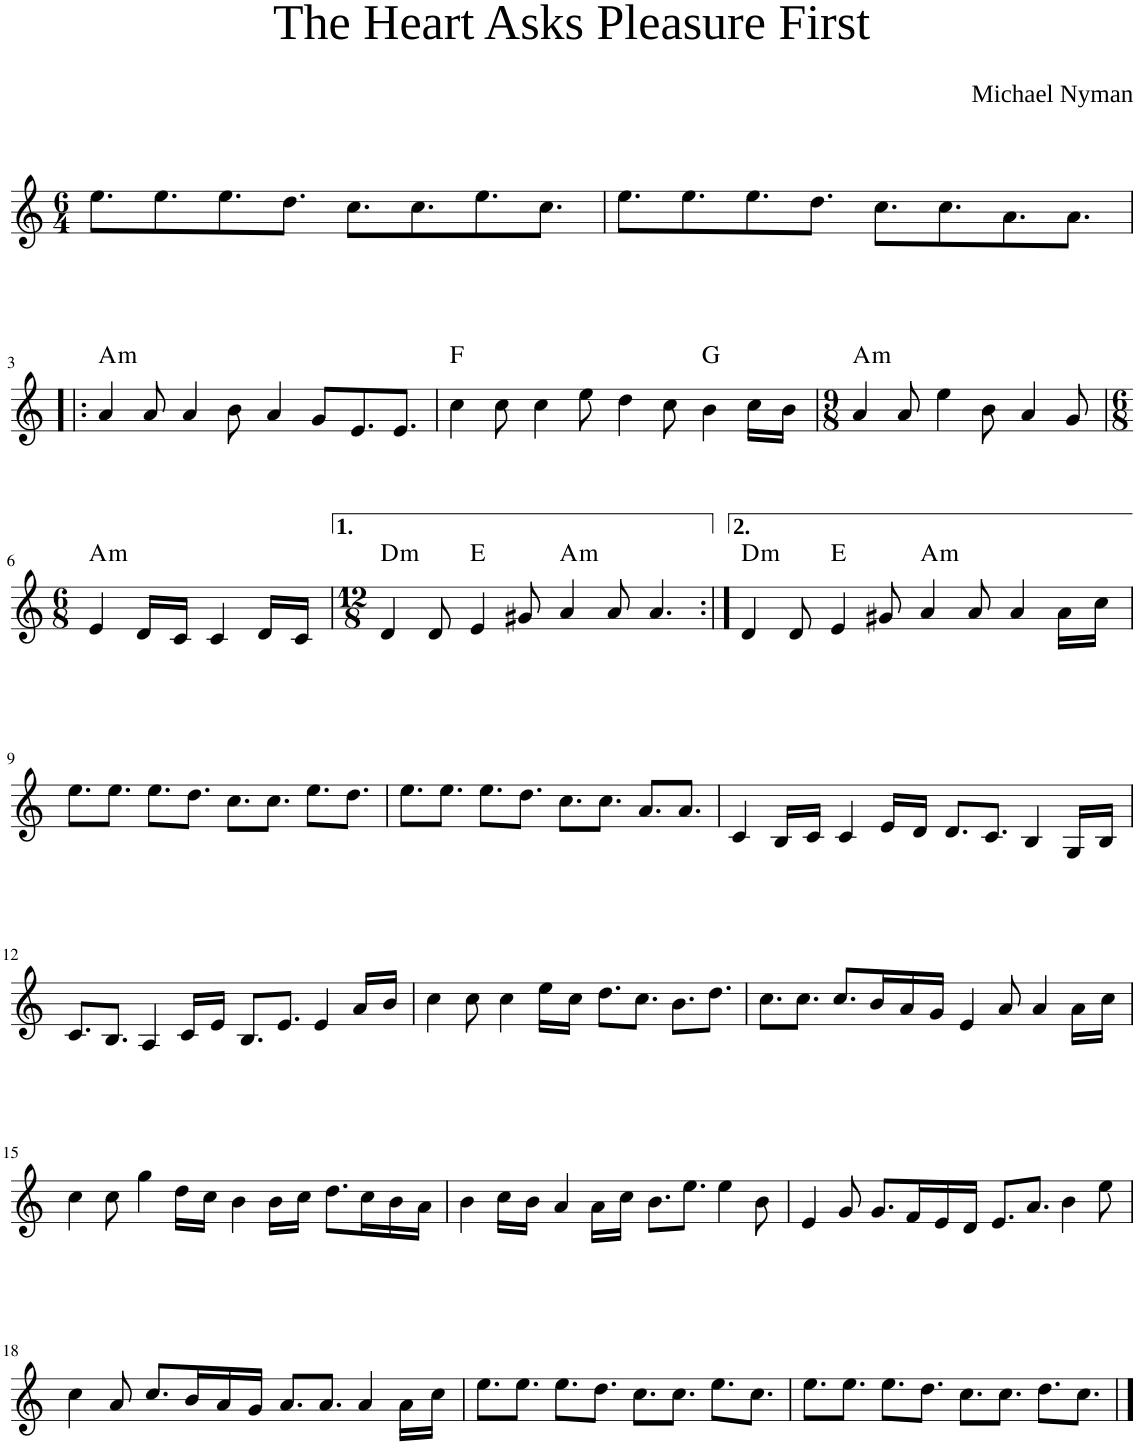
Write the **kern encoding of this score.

**kern	**harte
*part1	*part1
*staff1	*
*I"Piano	*
*I'Pno	*
*clefG2	*
*k[]	*
*M6/4	*
=1	=1
8.ee\L	.
8.ee\	.
8.ee\	.
8.dd\J	.
8.cc\L	.
8.cc\	.
8.ee\	.
8.cc\J	.
=2	=2
8.ee\L	.
8.ee\	.
8.ee\	.
8.dd\J	.
8.cc\L	.
8.cc\	.
8.a\	.
8.a\J	.
!!LO:LB:g=z
=3!|:	=3!|:
!	!LO:H:kt=m
4a/	A:min
8a/	.
4a/	.
8b\	.
4a/	.
8g/L	.
8.e/	.
8.e/J	.
=4	=4
4cc\	F:maj
8cc\	.
4cc\	.
8ee\	.
4dd\	.
8cc\	.
4b\	G:maj
16cc\LL	.
16b\JJ	.
=5	=5
*M9/8	*
!	!LO:H:kt=m
4a/	A:min
8a/	.
4ee\	.
8b\	.
4a/	.
8g/	.
!!LO:LB:g=z
=6	=6
*M6/8	*
!	!LO:H:kt=m
4e/	A:min
16d/LL	.
16c/JJ	.
4c/	.
16d/LL	.
16c/JJ	.
=7	=7
*M12/8	*
!	!LO:H:kt=m
4d/	D:min
8d/	.
4e/	E:maj
8g#X/	.
!	!LO:H:kt=m
4a/	A:min
8a/	.
4.a/	.
=8:|!	=8:|!
!	!LO:H:kt=m
4d/	D:min
8d/	.
4e/	E:maj
8g#X/	.
!	!LO:H:kt=m
4a/	A:min
8a/	.
4a/	.
16a\LL	.
16cc\JJ	.
!!LO:LB:g=z
=9	=9
8.ee\L	.
8.ee\J	.
8.ee\L	.
8.dd\J	.
8.cc\L	.
8.cc\J	.
8.ee\L	.
8.dd\J	.
=10	=10
8.ee\L	.
8.ee\J	.
8.ee\L	.
8.dd\J	.
8.cc\L	.
8.cc\J	.
8.a/L	.
8.a/J	.
=11	=11
4c/	.
16B/LL	.
16c/JJ	.
4c/	.
16e/LL	.
16d/JJ	.
8.d/L	.
8.c/J	.
4B/	.
16G/LL	.
16B/JJ	.
!!LO:LB:g=z
=12	=12
8.c/L	.
8.B/J	.
4A/	.
16c/LL	.
16e/JJ	.
8.B/L	.
8.e/J	.
4e/	.
16a/LL	.
16b/JJ	.
=13	=13
4cc\	.
8cc\	.
4cc\	.
16ee\LL	.
16cc\JJ	.
8.dd\L	.
8.cc\J	.
8.b\L	.
8.dd\J	.
=14	=14
8.cc\L	.
8.cc\J	.
8.cc/L	.
16b/L	.
16a/	.
16g/JJ	.
4e/	.
8a/	.
4a/	.
16a\LL	.
16cc\JJ	.
!!LO:LB:g=z
=15	=15
4cc\	.
8cc\	.
4gg\	.
16dd\LL	.
16cc\JJ	.
4b\	.
16b\LL	.
16cc\JJ	.
8.dd\L	.
16cc\L	.
16b\	.
16a\JJ	.
=16	=16
4b\	.
16cc\LL	.
16b\JJ	.
4a/	.
16a\LL	.
16cc\JJ	.
8.b\L	.
8.ee\J	.
4ee\	.
8b\	.
=17	=17
4e/	.
8g/	.
8.g/L	.
16f/L	.
16e/	.
16d/JJ	.
8.e/L	.
8.a/J	.
4b\	.
8ee\	.
!!LO:LB:g=z
=18	=18
4cc\	.
8a/	.
8.cc/L	.
16b/L	.
16a/	.
16g/JJ	.
8.a/L	.
8.a/J	.
4a/	.
16a\LL	.
16cc\JJ	.
=19	=19
8.ee\L	.
8.ee\J	.
8.ee\L	.
8.dd\J	.
8.cc\L	.
8.cc\J	.
8.ee\L	.
8.cc\J	.
=20	=20
8.ee\L	.
8.ee\J	.
8.ee\L	.
8.dd\J	.
8.cc\L	.
8.cc\J	.
8.dd\L	.
8.cc\J	.
==	==
*-	*-
